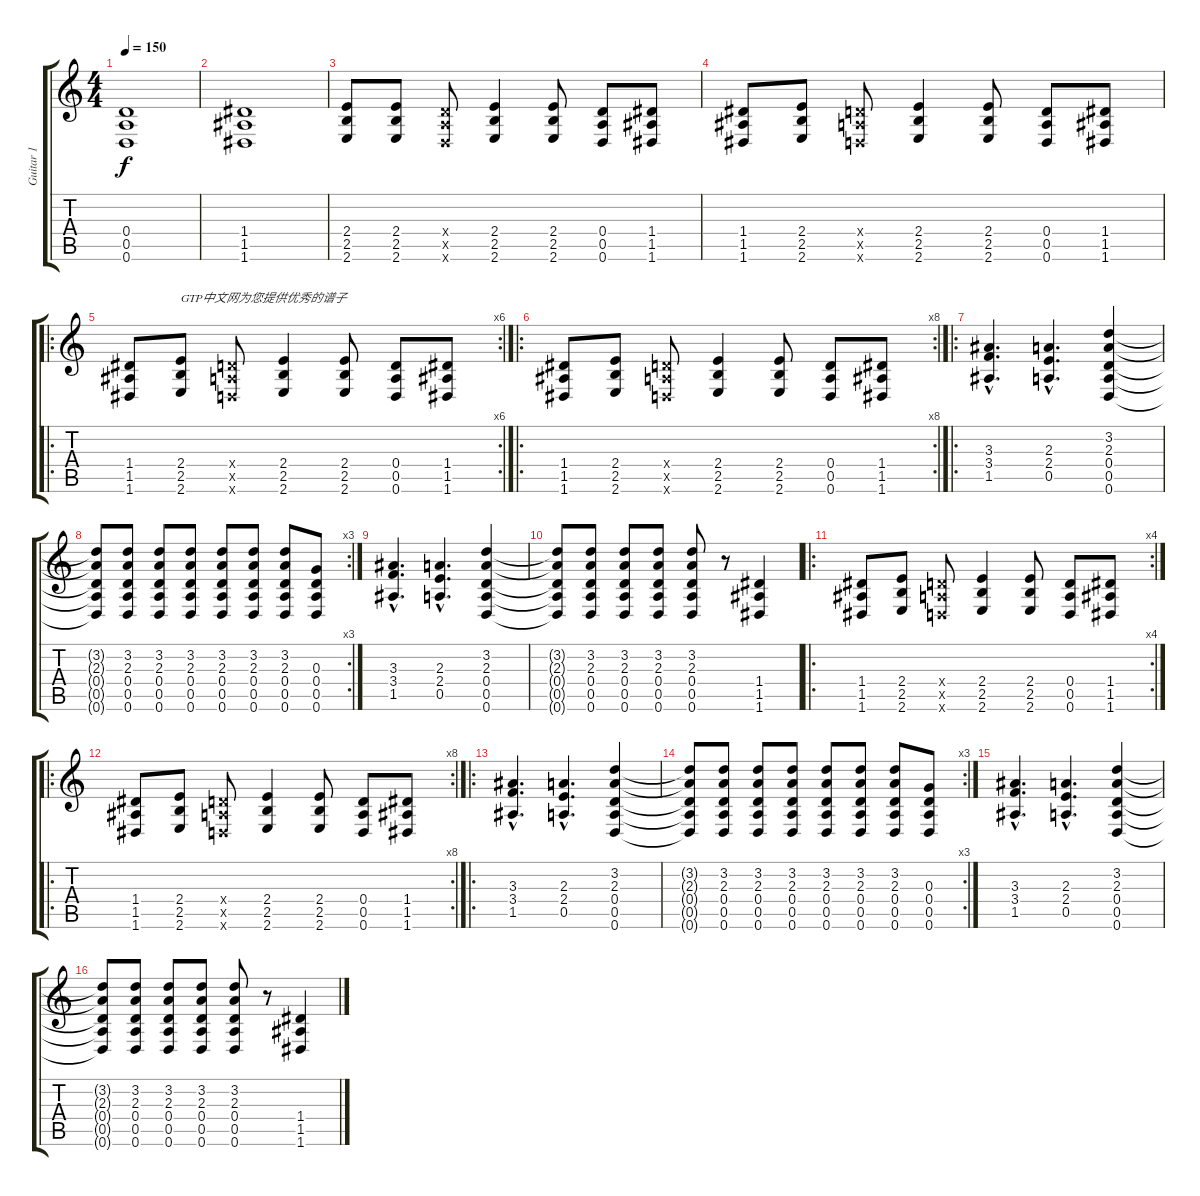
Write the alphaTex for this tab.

\track ("Guitar 1" "Guitar 1") {instrument distortionguitar}
\staff {score tabs}
\tuning (E4 B3 G3 D3 A2 D2) {hide}
\ts (4 4)
\tempo 150
\clef g2
\ks c
(0.4 0.5 0.6).1{dy f instrument distortionguitar} |
(1.4 1.5 1.6).1 |
(2.4 2.5 2.6).8 (2.4 2.5 2.6).8 (0.4{x} 0.5{x} 0.6{x}).8 (2.4 2.5 2.6).4 (2.4 2.5 2.6).8 (0.4 0.5 0.6).8 (1.4 1.5 1.6).8 |
(1.4 1.5 1.6).8 (2.4 2.5 2.6).8 (0.4{x} 0.5{x} 0.6{x}).8 (2.4 2.5 2.6).4 (2.4 2.5 2.6).8 (0.4 0.5 0.6).8 (1.4 1.5 1.6).8 |
\ro
\rc 6
(1.4 1.5 1.6).8 (2.4 2.5 2.6).8{txt "GTP中文网为您提供优秀的谱子"} (0.4{x} 0.5{x} 0.6{x}).8 (2.4 2.5 2.6).4 (2.4 2.5 2.6).8 (0.4 0.5 0.6).8 (1.4 1.5 1.6).8 |
\ro
\rc 8
(1.4 1.5 1.6).8 (2.4 2.5 2.6).8 (0.4{x} 0.5{x} 0.6{x}).8 (2.4 2.5 2.6).4 (2.4 2.5 2.6).8 (0.4 0.5 0.6).8 (1.4 1.5 1.6).8 |
\ro
(3.3{hac} 3.4{hac} 1.5{hac}).4{d} (2.3{hac} 2.4{hac} 0.5{hac}).4{d} (3.2 2.3 0.4 0.5 0.6).4 |
\rc 3
(3.2{t} 2.3{t} 0.4{t} 0.5{t} 0.6{t}).8 (3.2 2.3 0.4 0.5 0.6).8 (3.2 2.3 0.4 0.5 0.6).8 (3.2 2.3 0.4 0.5 0.6).8 (3.2 2.3 0.4 0.5 0.6).8 (3.2 2.3 0.4 0.5 0.6).8 (3.2 2.3 0.4 0.5 0.6).8 (0.3 0.4 0.5 0.6).8 |
(3.3{hac} 3.4{hac} 1.5{hac}).4{d} (2.3{hac} 2.4{hac} 0.5{hac}).4{d} (3.2 2.3 0.4 0.5 0.6).4 |
(3.2{t} 2.3{t} 0.4{t} 0.5{t} 0.6{t}).8 (3.2 2.3 0.4 0.5 0.6).8 (3.2 2.3 0.4 0.5 0.6).8 (3.2 2.3 0.4 0.5 0.6).8 (3.2 2.3 0.4 0.5 0.6).8 r.8 (1.4 1.5 1.6).4 |
\ro
\rc 4
(1.4 1.5 1.6).8 (2.4 2.5 2.6).8 (0.4{x} 0.5{x} 0.6{x}).8 (2.4 2.5 2.6).4 (2.4 2.5 2.6).8 (0.4 0.5 0.6).8 (1.4 1.5 1.6).8 |
\ro
\rc 8
(1.4 1.5 1.6).8 (2.4 2.5 2.6).8 (0.4{x} 0.5{x} 0.6{x}).8 (2.4 2.5 2.6).4 (2.4 2.5 2.6).8 (0.4 0.5 0.6).8 (1.4 1.5 1.6).8 |
\ro
(3.3{hac} 3.4{hac} 1.5{hac}).4{d} (2.3{hac} 2.4{hac} 0.5{hac}).4{d} (3.2 2.3 0.4 0.5 0.6).4 |
\rc 3
(3.2{t} 2.3{t} 0.4{t} 0.5{t} 0.6{t}).8 (3.2 2.3 0.4 0.5 0.6).8 (3.2 2.3 0.4 0.5 0.6).8 (3.2 2.3 0.4 0.5 0.6).8 (3.2 2.3 0.4 0.5 0.6).8 (3.2 2.3 0.4 0.5 0.6).8 (3.2 2.3 0.4 0.5 0.6).8 (0.3 0.4 0.5 0.6).8 |
(3.3{hac} 3.4{hac} 1.5{hac}).4{d} (2.3{hac} 2.4{hac} 0.5{hac}).4{d} (3.2 2.3 0.4 0.5 0.6).4 |
(3.2{t} 2.3{t} 0.4{t} 0.5{t} 0.6{t}).8 (3.2 2.3 0.4 0.5 0.6).8 (3.2 2.3 0.4 0.5 0.6).8 (3.2 2.3 0.4 0.5 0.6).8 (3.2 2.3 0.4 0.5 0.6).8 r.8 (1.4 1.5 1.6).4
